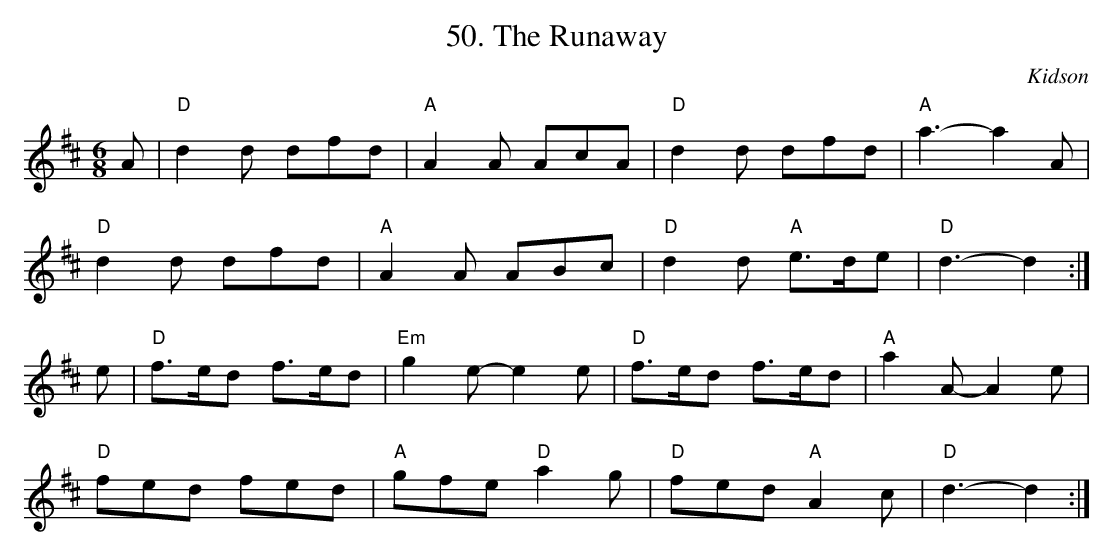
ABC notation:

X:1
T:50. The Runaway
C:Kidson
L:1/8
M:6/8
K:D
 A | "D"d2 d dfd | "A"A2 A AcA | "D"d2 d dfd | "A"a3- a2 A |$ "D"d2 d dfd | "A"A2 A ABc | %7
 "D"d2 d "A"e>de | "D"d3- d2 :|$ e | "D"f>ed f>ed | "Em"g2 e- e2 e | "D"f>ed f>ed | "A"a2 A- A2 e |$ "D"fed fed | %15
 "A"gfe "D"a2 g | "D"fed "A"A2 c | "D"d3- d2 :| %18
